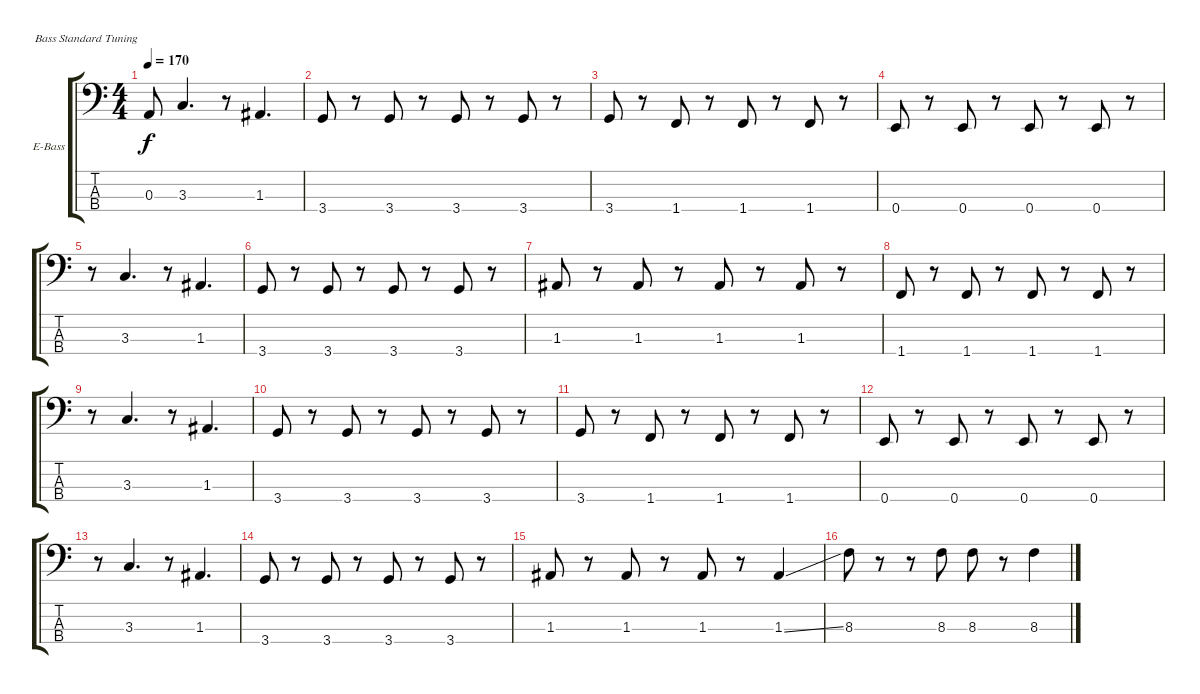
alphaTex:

\bracketExtendMode groupsimilarinstruments
\firstSystemTrackNameOrientation horizontal
\otherSystemsTrackNameOrientation horizontal
\track ("Bass" "E-Bass") {instrument electricbasspick}
\staff {score tabs}
\tuning (G2 D2 A1 E1)
\ts (4 4)
\tempo 170
\clef f4
\ks c
0.3.8{dy f} 3.3.4{d} r.8 1.3.4{d} |
3.4.8 r.8 3.4.8 r.8 3.4.8 r.8 3.4.8 r.8 |
3.4.8 r.8 1.4.8 r.8 1.4.8 r.8 1.4.8 r.8 |
0.4.8 r.8 0.4.8 r.8 0.4.8 r.8 0.4.8 r.8 |
r.8 3.3.4{d} r.8 1.3.4{d} |
3.4.8 r.8 3.4.8 r.8 3.4.8 r.8 3.4.8 r.8 |
1.3.8 r.8 1.3.8 r.8 1.3.8 r.8 1.3.8 r.8 |
1.4.8 r.8 1.4.8 r.8 1.4.8 r.8 1.4.8 r.8 |
r.8 3.3.4{d} r.8 1.3.4{d} |
3.4.8 r.8 3.4.8 r.8 3.4.8 r.8 3.4.8 r.8 |
3.4.8 r.8 1.4.8 r.8 1.4.8 r.8 1.4.8 r.8 |
0.4.8 r.8 0.4.8 r.8 0.4.8 r.8 0.4.8 r.8 |
r.8 3.3.4{d} r.8 1.3.4{d} |
3.4.8 r.8 3.4.8 r.8 3.4.8 r.8 3.4.8 r.8 |
1.3.8 r.8 1.3.8 r.8 1.3.8 r.8 1.3{ss}.4 |
8.3.8 r.8 r.8 8.3.8 8.3.8 r.8 8.3{ss}.4
